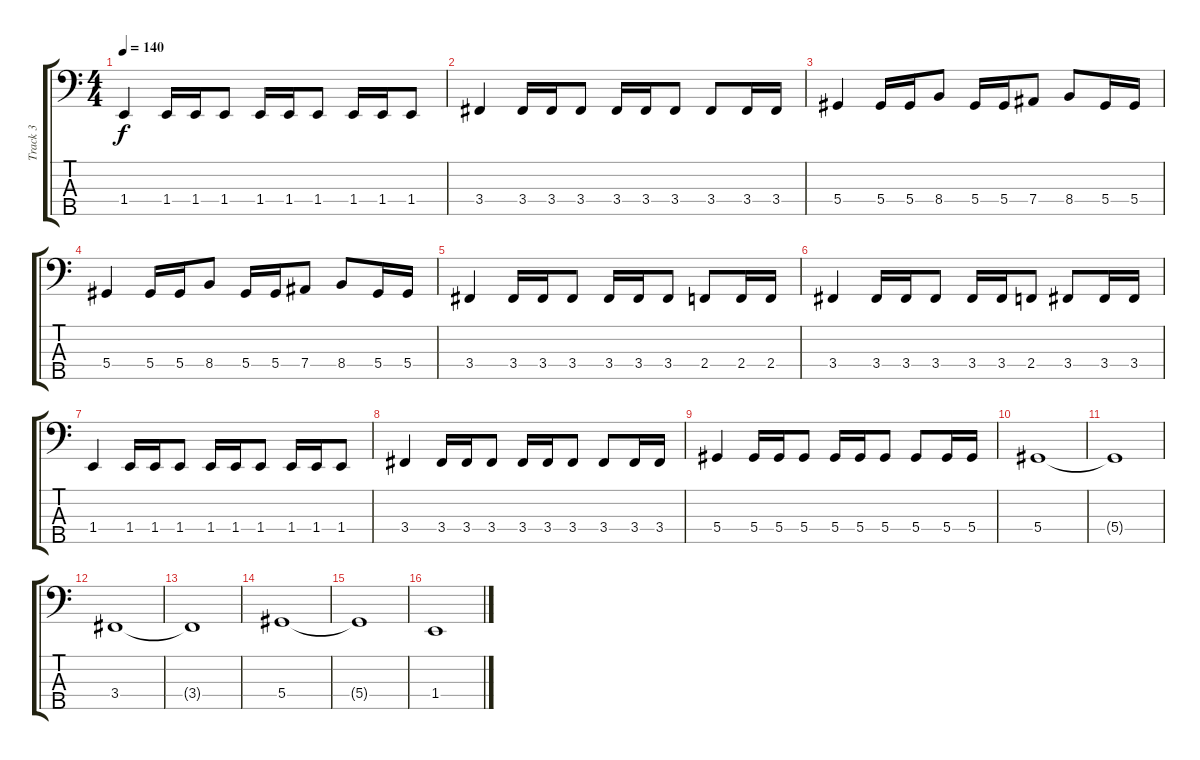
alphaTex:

\track ("Track 3" "Track 3") {instrument electricbassfinger}
\staff {score tabs}
\tuning (Gb2 Db2 Ab1 Eb1 Bb0) {hide}
\ts (4 4)
\tempo 140
\clef f4
\ks c
1.4.4{dy f} 1.4.16 1.4.16 1.4.8 1.4.16 1.4.16 1.4.8 1.4.16 1.4.16 1.4.8 |
3.4.4 3.4.16 3.4.16 3.4.8 3.4.16 3.4.16 3.4.8 3.4.8 3.4.16 3.4.16 |
5.4.4 5.4.16 5.4.16 8.4.8 5.4.16 5.4.16 7.4.8 8.4.8 5.4.16 5.4.16 |
5.4.4 5.4.16 5.4.16 8.4.8 5.4.16 5.4.16 7.4.8 8.4.8 5.4.16 5.4.16 |
3.4.4 3.4.16 3.4.16 3.4.8 3.4.16 3.4.16 3.4.8 2.4.8 2.4.16 2.4.16 |
3.4.4 3.4.16 3.4.16 3.4.8 3.4.16 3.4.16 2.4.8 3.4.8 3.4.16 3.4.16 |
1.4.4 1.4.16 1.4.16 1.4.8 1.4.16 1.4.16 1.4.8 1.4.16 1.4.16 1.4.8 |
3.4.4 3.4.16 3.4.16 3.4.8 3.4.16 3.4.16 3.4.8 3.4.8 3.4.16 3.4.16 |
5.4.4 5.4.16 5.4.16 5.4.8 5.4.16 5.4.16 5.4.8 5.4.8 5.4.16 5.4.16 |
5.4.1 |
5.4{t}.1 |
3.4.1 |
3.4{t}.1 |
5.4.1 |
5.4{t}.1 |
1.4.1
